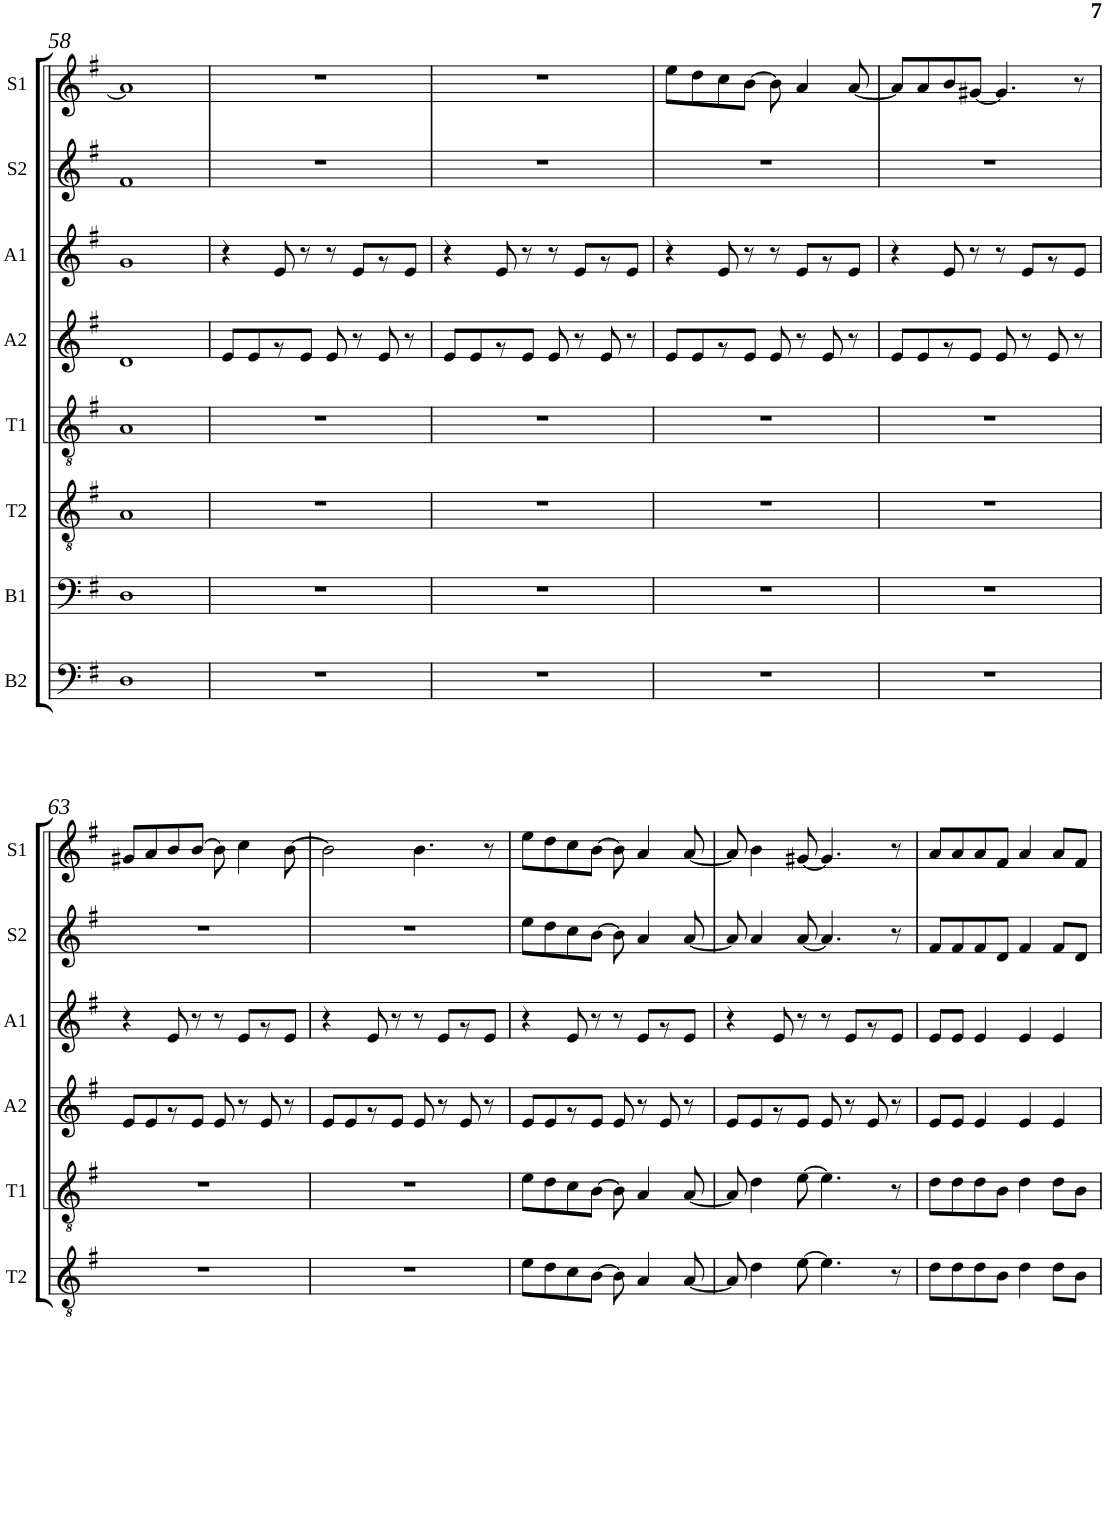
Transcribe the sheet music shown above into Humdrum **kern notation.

**kern	**kern	**kern	**kern	**kern	**kern	**kern	**kern
*part8	*part7	*part6	*part5	*part4	*part3	*part2	*part1
*staff8	*staff7	*staff6	*staff5	*staff4	*staff3	*staff2	*staff1
*I"Bass 2	*I"Bass 1	*I"Tenor 2	*I"Tenor 1	*I"Alto 2	*I"Alto 1	*I"Soprano 2	*I"Soprano 1
*I'B2	*I'B1	*I'T2	*I'T1	*I'A2	*I'A1	*I'S2	*I'S1
!!LO:PB:g=z
*clefF4	*clefF4	*clefGv2	*clefGv2	*clefG2	*clefG2	*clefG2	*clefG2
*k[f#]	*k[f#]	*k[f#]	*k[f#]	*k[f#]	*k[f#]	*k[f#]	*k[f#]
*G:	*G:	*G:	*G:	*G:	*G:	*G:	*G:
*M4/4	*M4/4	*M4/4	*M4/4	*M4/4	*M4/4	*M4/4	*M4/4
=58	=58	=58	=58	=58	=58	=58	=58
1D	1D	1A	1A	1d	1g	1f#	1a]
=59	=59	=59	=59	=59	=59	=59	=59
1r	1r	1r	1r	8e/L	4r	1r	1r
.	.	.	.	8e/	.	.	.
.	.	.	.	8r	8e/	.	.
.	.	.	.	8e/J	8r	.	.
.	.	.	.	8e/	8r	.	.
.	.	.	.	8r	8e/L	.	.
.	.	.	.	8e/	8r	.	.
.	.	.	.	8r	8e/J	.	.
=60	=60	=60	=60	=60	=60	=60	=60
1r	1r	1r	1r	8e/L	4r	1r	1r
.	.	.	.	8e/	.	.	.
.	.	.	.	8r	8e/	.	.
.	.	.	.	8e/J	8r	.	.
.	.	.	.	8e/	8r	.	.
.	.	.	.	8r	8e/L	.	.
.	.	.	.	8e/	8r	.	.
.	.	.	.	8r	8e/J	.	.
=61	=61	=61	=61	=61	=61	=61	=61
1r	1r	1r	1r	8e/L	4r	1r	8ee\L
.	.	.	.	8e/	.	.	8dd\
.	.	.	.	8r	8e/	.	8cc\
.	.	.	.	8e/J	8r	.	[8b\J
.	.	.	.	8e/	8r	.	8b\]
.	.	.	.	8r	8e/L	.	4a/
.	.	.	.	8e/	8r	.	.
.	.	.	.	8r	8e/J	.	[8a/
=62	=62	=62	=62	=62	=62	=62	=62
1r	1r	1r	1r	8e/L	4r	1r	8a/L]
.	.	.	.	8e/	.	.	8a/
.	.	.	.	8r	8e/	.	8b/
.	.	.	.	8e/J	8r	.	[8g#X/J
.	.	.	.	8e/	8r	.	4.g#/]
.	.	.	.	8r	8e/L	.	.
.	.	.	.	8e/	8r	.	.
.	.	.	.	8r	8e/J	.	8r
!!LO:LB:g=z
=63	=63	=63	=63	=63	=63	=63	=63
1r	1r	1r	1r	8e/L	4r	1r	8g#X/L
.	.	.	.	8e/	.	.	8a/
.	.	.	.	8r	8e/	.	8b/
.	.	.	.	8e/J	8r	.	[8b/J
.	.	.	.	8e/	8r	.	8b\]
.	.	.	.	8r	8e/L	.	4cc\
.	.	.	.	8e/	8r	.	.
.	.	.	.	8r	8e/J	.	[8b\
=64	=64	=64	=64	=64	=64	=64	=64
1r	1r	1r	1r	8e/L	4r	1r	2b\]
.	.	.	.	8e/	.	.	.
.	.	.	.	8r	8e/	.	.
.	.	.	.	8e/J	8r	.	.
.	.	.	.	8e/	8r	.	4.b\
.	.	.	.	8r	8e/L	.	.
.	.	.	.	8e/	8r	.	.
.	.	.	.	8r	8e/J	.	8r
=65	=65	=65	=65	=65	=65	=65	=65
1r	1r	8e\L	8e\L	8e/L	4r	8ee\L	8ee\L
.	.	8d\	8d\	8e/	.	8dd\	8dd\
.	.	8c\	8c\	8r	8e/	8cc\	8cc\
.	.	[8B\J	[8B\J	8e/J	8r	[8b\J	[8b\J
.	.	8B\]	8B\]	8e/	8r	8b\]	8b\]
.	.	4A/	4A/	8r	8e/L	4a/	4a/
.	.	.	.	8e/	8r	.	.
.	.	[8A/	[8A/	8r	8e/J	[8a/	[8a/
=66	=66	=66	=66	=66	=66	=66	=66
1r	1r	8A/]	8A/]	8e/L	4r	8a/]	8a/]
.	.	4d\	4d\	8e/	.	4a/	4b\
.	.	.	.	8r	8e/	.	.
.	.	[8e\	[8e\	8e/J	8r	[8a/	[8g#X/
.	.	4.e\]	4.e\]	8e/	8r	4.a/]	4.g#/]
.	.	.	.	8r	8e/L	.	.
.	.	.	.	8e/	8r	.	.
.	.	8r	8r	8r	8e/J	8r	8r
=67	=67	=67	=67	=67	=67	=67	=67
1r	1r	8d\L	8d\L	8e/L	8e/L	8f#/L	8a/L
.	.	8d\	8d\	8e/J	8e/J	8f#/	8a/
.	.	8d\	8d\	4e/	4e/	8f#/	8a/
.	.	8B\J	8B\J	.	.	8d/J	8f#/J
.	.	4d\	4d\	4e/	4e/	4f#/	4a/
.	.	8d\L	8d\L	4e/	4e/	8f#/L	8a/L
.	.	8B\J	8B\J	.	.	8d/J	8f#/J
=	=	=	=	=	=	=	=
*-	*-	*-	*-	*-	*-	*-	*-
